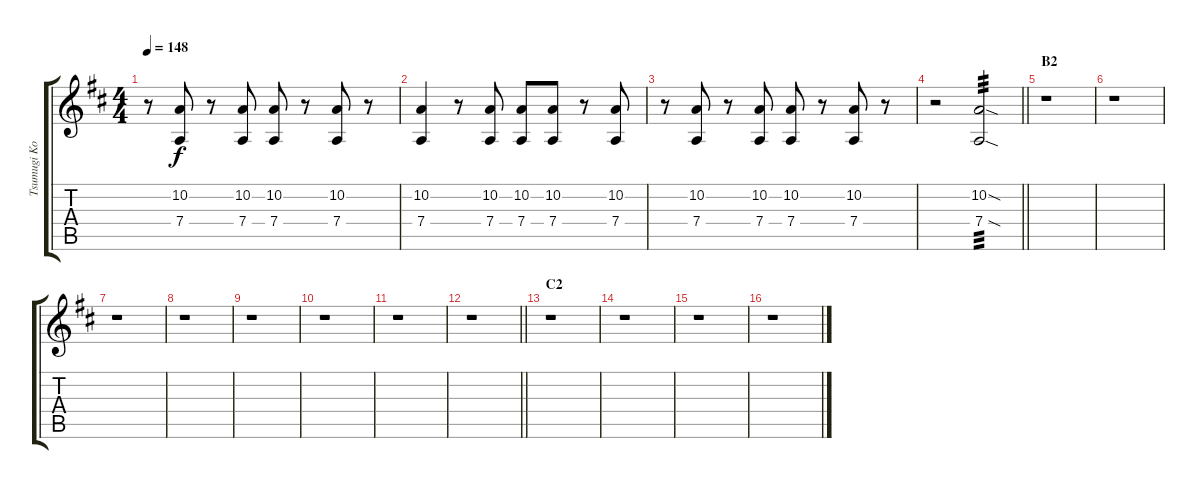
\track ("Tsumugi Kotobuki II" "Tsumugi Ko") {instrument lead1square}
\staff {score tabs}
\tuning (E4 B3 G3 D3 A2 E2) {hide}
\ts (4 4)
\tempo 148
\clef g2
\ks d
r.8{dy f} (10.2 7.4).8 r.8 (10.2 7.4).8 (10.2 7.4).8 r.8 (10.2 7.4).8 r.8 |
(10.2 7.4).4 r.8 (10.2 7.4).8 (10.2 7.4).8 (10.2 7.4).8 r.8 (10.2 7.4).8 |
r.8 (10.2 7.4).8 r.8 (10.2 7.4).8 (10.2 7.4).8 r.8 (10.2 7.4).8 r.8 |
\barLineRight lightlight
r.2 (10.2{sod} 7.4{sod}).2{tp 3} |
\section ("" "B2")
r.1 |
r.1 |
r.1 |
r.1 |
r.1 |
r.1 |
r.1 |
\barLineRight lightlight
r.1 |
\section ("" "C2")
r.1 |
r.1 |
r.1 |
r.1
